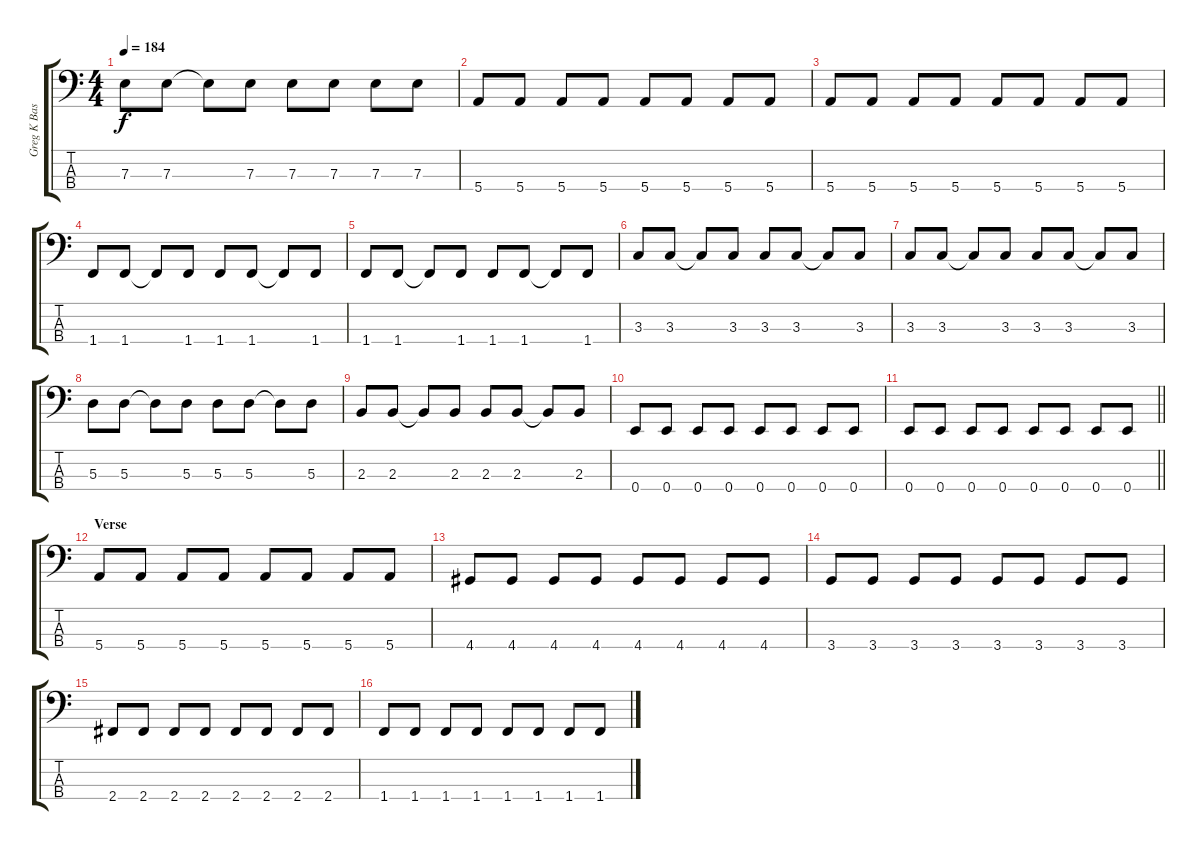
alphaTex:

\track ("Greg K Bass Guitar" "Greg K Bas") {instrument electricbasspick}
\staff {score tabs}
\tuning (G2 D2 A1 E1) {hide}
\ts (4 4)
\tempo 184
\clef f4
\ks c
7.3.8{dy f} 7.3.8 7.3{t}.8 7.3.8 7.3.8 7.3.8 7.3.8 7.3.8 |
5.4.8 5.4.8 5.4.8 5.4.8 5.4.8 5.4.8 5.4.8 5.4.8 |
5.4.8 5.4.8 5.4.8 5.4.8 5.4.8 5.4.8 5.4.8 5.4.8 |
1.4.8 1.4.8 1.4{t}.8 1.4.8 1.4.8 1.4.8 1.4{t}.8 1.4.8 |
1.4.8 1.4.8 1.4{t}.8 1.4.8 1.4.8 1.4.8 1.4{t}.8 1.4.8 |
3.3.8 3.3.8 3.3{t}.8 3.3.8 3.3.8 3.3.8 3.3{t}.8 3.3.8 |
3.3.8 3.3.8 3.3{t}.8 3.3.8 3.3.8 3.3.8 3.3{t}.8 3.3.8 |
5.3.8 5.3.8 5.3{t}.8 5.3.8 5.3.8 5.3.8 5.3{t}.8 5.3.8 |
2.3.8 2.3.8 2.3{t}.8 2.3.8 2.3.8 2.3.8 2.3{t}.8 2.3.8 |
0.4.8 0.4.8 0.4.8 0.4.8 0.4.8 0.4.8 0.4.8 0.4.8 |
\barLineRight lightlight
0.4.8 0.4.8 0.4.8 0.4.8 0.4.8 0.4.8 0.4.8 0.4.8 |
\section ("" "Verse")
5.4.8 5.4.8 5.4.8 5.4.8 5.4.8 5.4.8 5.4.8 5.4.8 |
4.4.8 4.4.8 4.4.8 4.4.8 4.4.8 4.4.8 4.4.8 4.4.8 |
3.4.8 3.4.8 3.4.8 3.4.8 3.4.8 3.4.8 3.4.8 3.4.8 |
2.4.8 2.4.8 2.4.8 2.4.8 2.4.8 2.4.8 2.4.8 2.4.8 |
1.4.8 1.4.8 1.4.8 1.4.8 1.4.8 1.4.8 1.4.8 1.4.8
